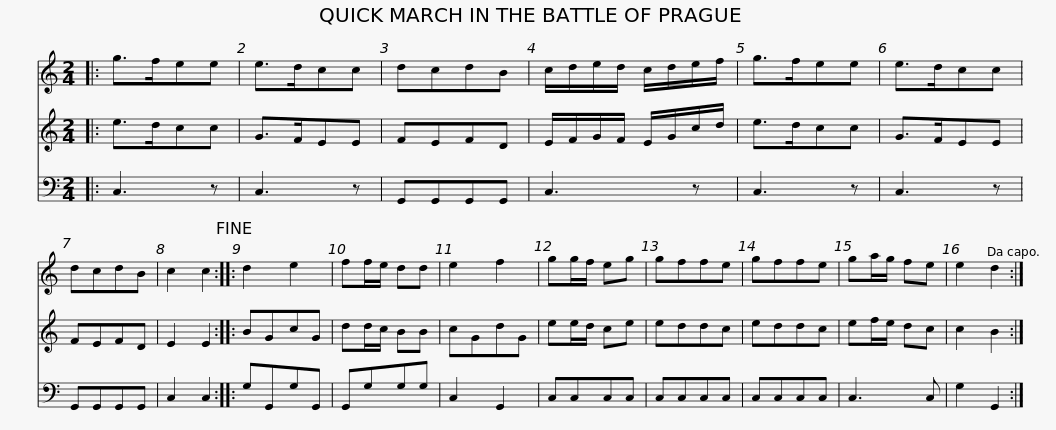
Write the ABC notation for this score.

X:1
%%score 1 2 3
L:1/8
M:2/4
I:linebreak $
K:C
V:1 treble
V:2 treble
V:3 bass
V:1
|: g>fee | e>dcc | dcdB | c/d/e/d/ c/d/e/f/ | g>fee | %5
 e>dcc | dcdB | c2 c2!fine! :: d2 e2 |$ ff/e/ dd | %10
 e2 f2 | gg/f/ eg | gffe | gffe | ga/g/ fe | %15
 e2 d2 :| %16
V:2
|: e>dcc | G>FEE | FEFD | E/F/G/F/ E/G/c/d/ | e>dcc | %5
 G>FEE | FEFD | E2 E2 :: BGcG |$ dd/c/ BB | %10
 cGdG | ee/d/ ce | eddc | eddc | ef/e/ dc | %15
 c2 B2 :| %16
V:3
|: C,3 z | C,3 z | G,,G,,G,,G,, | C,3 z | C,3 z | %5
 C,3 z | G,,G,,G,,G,, | C,2 C,2 :: G,G,,G,G,, |$ G,,G,G,G, | %10
 C,2 G,,2 | C,C,C,C, | C,C,C,C, | C,C,C,C, | C,3 C, | %15
 G,2 G,,2 :| %16
